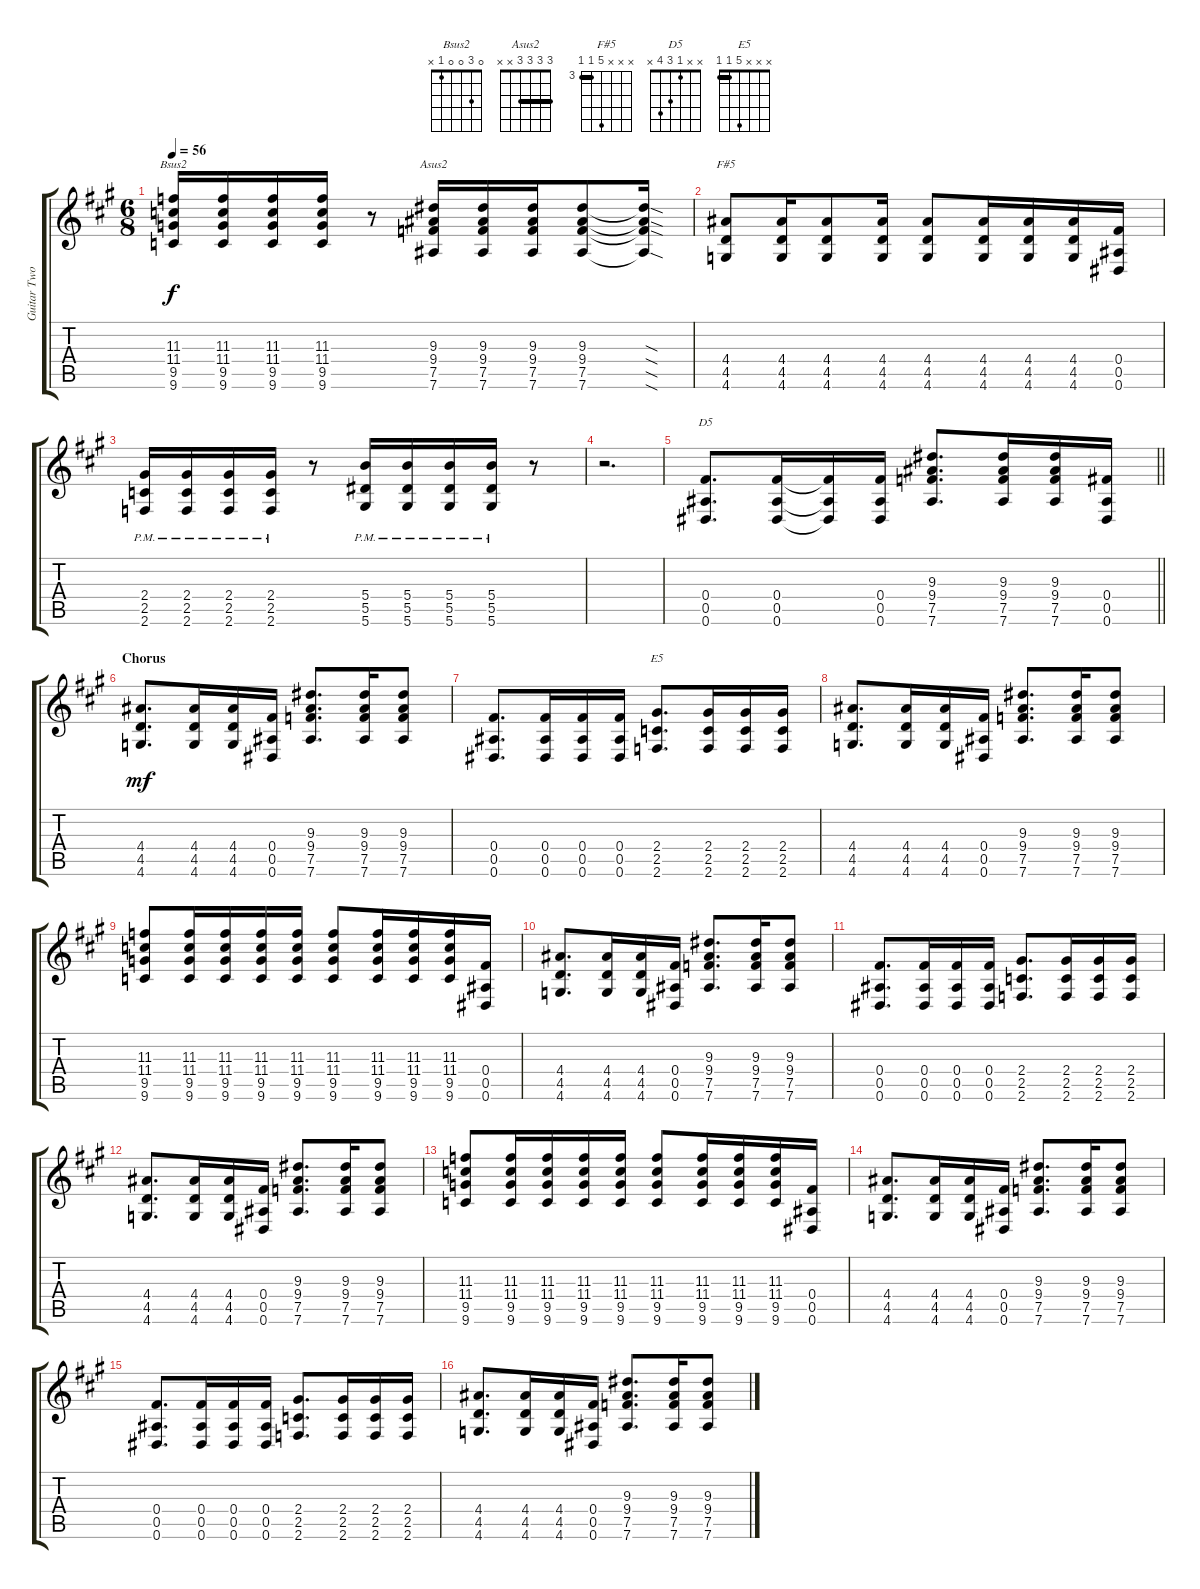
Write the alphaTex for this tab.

\track ("Guitar Two" "Guitar Two") {instrument distortionguitar}
\staff {score tabs}
\tuning (Db4 Ab3 Db3 Gb3 Bb2 Eb2) {hide}
\chord ("Bsus2" 0 3 0 0 1 x)
\chord ("Asus2" 3 3 3 3 x x) {barre 3}
\chord ("F#5" x x x 7 3 3) {firstfret 3 barre 3}
\chord ("D5" x x 1 3 4 x)
\chord ("E5" x x x 5 1 1) {barre 1}
\ts (6 8)
\tempo 56
\clef g2
\ks a
(11.3 11.4 9.5 9.6).16{ch "Bsus2" dy f} (11.3 11.4 9.5 9.6).16 (11.3 11.4 9.5 9.6).16 (11.3 11.4 9.5 9.6).16 r.8 (9.3 9.4 7.5 7.6).16{ch "Asus2"} (9.3 9.4 7.5 7.6).16 (9.3 9.4 7.5 7.6).16 (9.3 9.4 7.5 7.6).8 (9.3{sod t} 9.4{sod t} 7.5{sod t} 7.6{sod t}).16 |
(4.4 4.5 4.6).8{ch "F#5"} (4.4 4.5 4.6).16 (4.4 4.5 4.6).8 (4.4 4.5 4.6).16 (4.4 4.5 4.6).8 (4.4 4.5 4.6).16 (4.4 4.5 4.6).16 (4.4 4.5 4.6).16 (0.4 0.5 0.6).16 |
(2.4{pm} 2.5 2.6).16 (2.4{pm} 2.5 2.6).16 (2.4{pm} 2.5 2.6).16 (2.4{pm} 2.5 2.6).16 r.8 (5.4{pm} 5.5 5.6).16 (5.4{pm} 5.5 5.6).16 (5.4{pm} 5.5 5.6).16 (5.4{pm} 5.5 5.6).16 r.8 |
r.2{d} |
\barLineRight lightlight
(0.4 0.5 0.6).8{d ch "D5"} (0.4 0.5 0.6).16 (0.4{t} 0.5{t} 0.6{t}).16 (0.4 0.5 0.6).16 (9.3 9.4 7.5 7.6).8{d} (9.3 9.4 7.5 7.6).16 (9.3 9.4 7.5 7.6).16 (0.4 0.5 0.6).16 |
\section ("" "Chorus")
(4.4 4.5 4.6).8{d dy mf} (4.4 4.5 4.6).16 (4.4 4.5 4.6).16 (0.4 0.5 0.6).16 (9.3 9.4 7.5 7.6).8{d} (9.3 9.4 7.5 7.6).16 (9.3 9.4 7.5 7.6).8 |
(0.4 0.5 0.6).8{d} (0.4 0.5 0.6).16 (0.4 0.5 0.6).16 (0.4 0.5 0.6).16 (2.4 2.5 2.6).8{d ch "E5"} (2.4 2.5 2.6).16 (2.4 2.5 2.6).16 (2.4 2.5 2.6).16 |
(4.4 4.5 4.6).8{d} (4.4 4.5 4.6).16 (4.4 4.5 4.6).16 (0.4 0.5 0.6).16 (9.3 9.4 7.5 7.6).8{d} (9.3 9.4 7.5 7.6).16 (9.3 9.4 7.5 7.6).8 |
(11.3 11.4 9.5 9.6).8 (11.3 11.4 9.5 9.6).16 (11.3 11.4 9.5 9.6).16 (11.3 11.4 9.5 9.6).16 (11.3 11.4 9.5 9.6).16 (11.3 11.4 9.5 9.6).8 (11.3 11.4 9.5 9.6).16 (11.3 11.4 9.5 9.6).16 (11.3 11.4 9.5 9.6).16 (0.4 0.5 0.6).16 |
(4.4 4.5 4.6).8{d} (4.4 4.5 4.6).16 (4.4 4.5 4.6).16 (0.4 0.5 0.6).16 (9.3 9.4 7.5 7.6).8{d} (9.3 9.4 7.5 7.6).16 (9.3 9.4 7.5 7.6).8 |
(0.4 0.5 0.6).8{d} (0.4 0.5 0.6).16 (0.4 0.5 0.6).16 (0.4 0.5 0.6).16 (2.4 2.5 2.6).8{d} (2.4 2.5 2.6).16 (2.4 2.5 2.6).16 (2.4 2.5 2.6).16 |
(4.4 4.5 4.6).8{d} (4.4 4.5 4.6).16 (4.4 4.5 4.6).16 (0.4 0.5 0.6).16 (9.3 9.4 7.5 7.6).8{d} (9.3 9.4 7.5 7.6).16 (9.3 9.4 7.5 7.6).8 |
(11.3 11.4 9.5 9.6).8 (11.3 11.4 9.5 9.6).16 (11.3 11.4 9.5 9.6).16 (11.3 11.4 9.5 9.6).16 (11.3 11.4 9.5 9.6).16 (11.3 11.4 9.5 9.6).8 (11.3 11.4 9.5 9.6).16 (11.3 11.4 9.5 9.6).16 (11.3 11.4 9.5 9.6).16 (0.4 0.5 0.6).16 |
(4.4 4.5 4.6).8{d} (4.4 4.5 4.6).16 (4.4 4.5 4.6).16 (0.4 0.5 0.6).16 (9.3 9.4 7.5 7.6).8{d} (9.3 9.4 7.5 7.6).16 (9.3 9.4 7.5 7.6).8 |
(0.4 0.5 0.6).8{d} (0.4 0.5 0.6).16 (0.4 0.5 0.6).16 (0.4 0.5 0.6).16 (2.4 2.5 2.6).8{d} (2.4 2.5 2.6).16 (2.4 2.5 2.6).16 (2.4 2.5 2.6).16 |
(4.4 4.5 4.6).8{d} (4.4 4.5 4.6).16 (4.4 4.5 4.6).16 (0.4 0.5 0.6).16 (9.3 9.4 7.5 7.6).8{d} (9.3 9.4 7.5 7.6).16 (9.3 9.4 7.5 7.6).8
